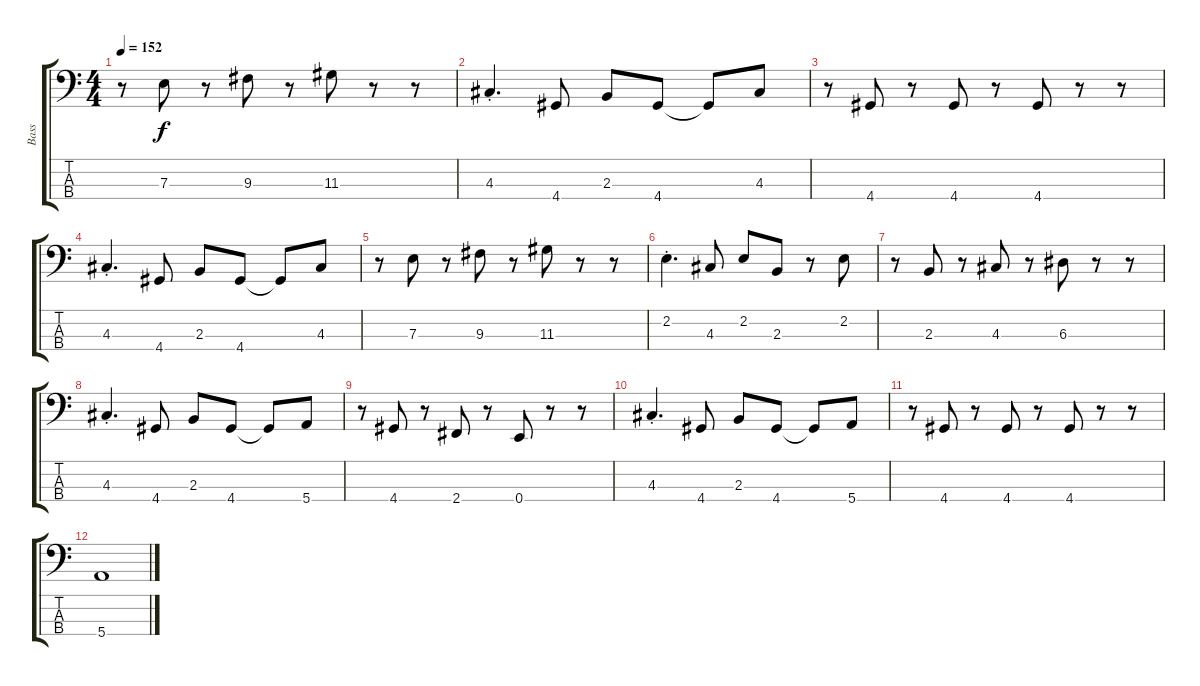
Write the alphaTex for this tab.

\track ("Bass" "Bass") {instrument electricbassfinger}
\staff {score tabs}
\tuning (G2 D2 A1 E1) {hide}
\ts (4 4)
\tempo 152
\clef f4
\ks c
r.8{dy f} 7.3.8 r.8 9.3.8 r.8 11.3.8 r.8 r.8 |
4.3{st}.4{d} 4.4.8 2.3.8 4.4.8 4.4{t}.8 4.3.8 |
r.8 4.4.8 r.8 4.4.8 r.8 4.4.8 r.8 r.8 |
4.3{st}.4{d} 4.4.8 2.3.8 4.4.8 4.4{t}.8 4.3.8 |
r.8 7.3.8 r.8 9.3.8 r.8 11.3.8 r.8 r.8 |
2.2{st}.4{d} 4.3.8 2.2.8 2.3.8 r.8 2.2.8 |
r.8 2.3.8 r.8 4.3.8 r.8 6.3.8 r.8 r.8 |
4.3{st}.4{d} 4.4.8 2.3.8 4.4.8 4.4{t}.8 5.4.8 |
r.8 4.4.8 r.8 2.4.8 r.8 0.4.8 r.8 r.8 |
4.3{st}.4{d} 4.4.8 2.3.8 4.4.8 4.4{t}.8 5.4.8 |
r.8 4.4.8 r.8 4.4.8 r.8 4.4.8 r.8 r.8 |
5.4.1
